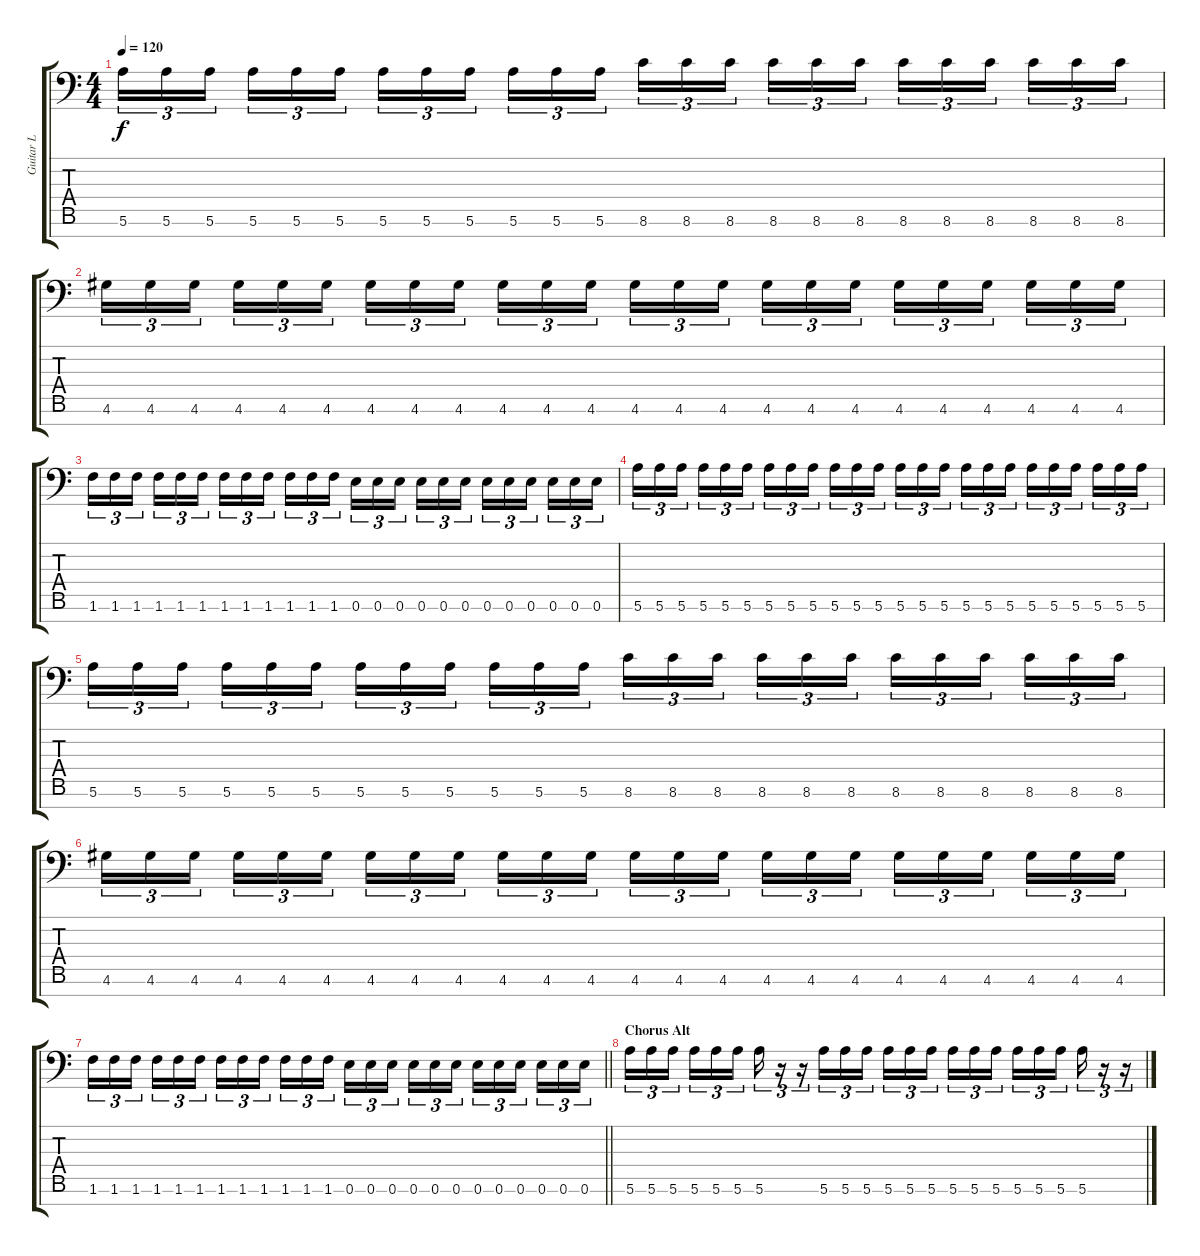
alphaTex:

\track ("Guitar L" "Guitar L") {instrument distortionguitar}
\staff {score tabs}
\tuning (E4 B3 G3 D3 A2 E2 A1) {hide}
\ts (4 4)
\tempo 120
\clef f4
\ks c
5.6.16{tu (3 2) dy f} 5.6.16{tu (3 2)} 5.6.16{tu (3 2) beam splitsecondary} 5.6.16{tu (3 2)} 5.6.16{tu (3 2)} 5.6.16{tu (3 2)} 5.6.16{tu (3 2)} 5.6.16{tu (3 2)} 5.6.16{tu (3 2) beam splitsecondary} 5.6.16{tu (3 2)} 5.6.16{tu (3 2)} 5.6.16{tu (3 2)} 8.6.16{tu (3 2)} 8.6.16{tu (3 2)} 8.6.16{tu (3 2) beam splitsecondary} 8.6.16{tu (3 2)} 8.6.16{tu (3 2)} 8.6.16{tu (3 2)} 8.6.16{tu (3 2)} 8.6.16{tu (3 2)} 8.6.16{tu (3 2) beam splitsecondary} 8.6.16{tu (3 2)} 8.6.16{tu (3 2)} 8.6.16{tu (3 2)} |
4.6.16{tu (3 2)} 4.6.16{tu (3 2)} 4.6.16{tu (3 2) beam splitsecondary} 4.6.16{tu (3 2)} 4.6.16{tu (3 2)} 4.6.16{tu (3 2)} 4.6.16{tu (3 2)} 4.6.16{tu (3 2)} 4.6.16{tu (3 2) beam splitsecondary} 4.6.16{tu (3 2)} 4.6.16{tu (3 2)} 4.6.16{tu (3 2)} 4.6.16{tu (3 2)} 4.6.16{tu (3 2)} 4.6.16{tu (3 2) beam splitsecondary} 4.6.16{tu (3 2)} 4.6.16{tu (3 2)} 4.6.16{tu (3 2)} 4.6.16{tu (3 2)} 4.6.16{tu (3 2)} 4.6.16{tu (3 2) beam splitsecondary} 4.6.16{tu (3 2)} 4.6.16{tu (3 2)} 4.6.16{tu (3 2)} |
1.6.16{tu (3 2)} 1.6.16{tu (3 2)} 1.6.16{tu (3 2) beam splitsecondary} 1.6.16{tu (3 2)} 1.6.16{tu (3 2)} 1.6.16{tu (3 2)} 1.6.16{tu (3 2)} 1.6.16{tu (3 2)} 1.6.16{tu (3 2) beam splitsecondary} 1.6.16{tu (3 2)} 1.6.16{tu (3 2)} 1.6.16{tu (3 2)} 0.6.16{tu (3 2)} 0.6.16{tu (3 2)} 0.6.16{tu (3 2) beam splitsecondary} 0.6.16{tu (3 2)} 0.6.16{tu (3 2)} 0.6.16{tu (3 2)} 0.6.16{tu (3 2)} 0.6.16{tu (3 2)} 0.6.16{tu (3 2) beam splitsecondary} 0.6.16{tu (3 2)} 0.6.16{tu (3 2)} 0.6.16{tu (3 2)} |
5.6.16{tu (3 2)} 5.6.16{tu (3 2)} 5.6.16{tu (3 2) beam splitsecondary} 5.6.16{tu (3 2)} 5.6.16{tu (3 2)} 5.6.16{tu (3 2)} 5.6.16{tu (3 2)} 5.6.16{tu (3 2)} 5.6.16{tu (3 2) beam splitsecondary} 5.6.16{tu (3 2)} 5.6.16{tu (3 2)} 5.6.16{tu (3 2)} 5.6.16{tu (3 2)} 5.6.16{tu (3 2)} 5.6.16{tu (3 2) beam splitsecondary} 5.6.16{tu (3 2)} 5.6.16{tu (3 2)} 5.6.16{tu (3 2)} 5.6.16{tu (3 2)} 5.6.16{tu (3 2)} 5.6.16{tu (3 2) beam splitsecondary} 5.6.16{tu (3 2)} 5.6.16{tu (3 2)} 5.6.16{tu (3 2)} |
5.6.16{tu (3 2)} 5.6.16{tu (3 2)} 5.6.16{tu (3 2) beam splitsecondary} 5.6.16{tu (3 2)} 5.6.16{tu (3 2)} 5.6.16{tu (3 2)} 5.6.16{tu (3 2)} 5.6.16{tu (3 2)} 5.6.16{tu (3 2) beam splitsecondary} 5.6.16{tu (3 2)} 5.6.16{tu (3 2)} 5.6.16{tu (3 2)} 8.6.16{tu (3 2)} 8.6.16{tu (3 2)} 8.6.16{tu (3 2) beam splitsecondary} 8.6.16{tu (3 2)} 8.6.16{tu (3 2)} 8.6.16{tu (3 2)} 8.6.16{tu (3 2)} 8.6.16{tu (3 2)} 8.6.16{tu (3 2) beam splitsecondary} 8.6.16{tu (3 2)} 8.6.16{tu (3 2)} 8.6.16{tu (3 2)} |
4.6.16{tu (3 2)} 4.6.16{tu (3 2)} 4.6.16{tu (3 2) beam splitsecondary} 4.6.16{tu (3 2)} 4.6.16{tu (3 2)} 4.6.16{tu (3 2)} 4.6.16{tu (3 2)} 4.6.16{tu (3 2)} 4.6.16{tu (3 2) beam splitsecondary} 4.6.16{tu (3 2)} 4.6.16{tu (3 2)} 4.6.16{tu (3 2)} 4.6.16{tu (3 2)} 4.6.16{tu (3 2)} 4.6.16{tu (3 2) beam splitsecondary} 4.6.16{tu (3 2)} 4.6.16{tu (3 2)} 4.6.16{tu (3 2)} 4.6.16{tu (3 2)} 4.6.16{tu (3 2)} 4.6.16{tu (3 2) beam splitsecondary} 4.6.16{tu (3 2)} 4.6.16{tu (3 2)} 4.6.16{tu (3 2)} |
\barLineRight lightlight
1.6.16{tu (3 2)} 1.6.16{tu (3 2)} 1.6.16{tu (3 2) beam splitsecondary} 1.6.16{tu (3 2)} 1.6.16{tu (3 2)} 1.6.16{tu (3 2)} 1.6.16{tu (3 2)} 1.6.16{tu (3 2)} 1.6.16{tu (3 2) beam splitsecondary} 1.6.16{tu (3 2)} 1.6.16{tu (3 2)} 1.6.16{tu (3 2)} 0.6.16{tu (3 2)} 0.6.16{tu (3 2)} 0.6.16{tu (3 2) beam splitsecondary} 0.6.16{tu (3 2)} 0.6.16{tu (3 2)} 0.6.16{tu (3 2)} 0.6.16{tu (3 2)} 0.6.16{tu (3 2)} 0.6.16{tu (3 2) beam splitsecondary} 0.6.16{tu (3 2)} 0.6.16{tu (3 2)} 0.6.16{tu (3 2)} |
\section ("" "Chorus Alt")
5.6.16{tu (3 2)} 5.6.16{tu (3 2)} 5.6.16{tu (3 2) beam splitsecondary} 5.6.16{tu (3 2)} 5.6.16{tu (3 2)} 5.6.16{tu (3 2)} 5.6.16{tu (3 2)} r.16{tu (3 2)} r.16{tu (3 2)} 5.6.16{tu (3 2)} 5.6.16{tu (3 2)} 5.6.16{tu (3 2)} 5.6.16{tu (3 2)} 5.6.16{tu (3 2)} 5.6.16{tu (3 2) beam splitsecondary} 5.6.16{tu (3 2)} 5.6.16{tu (3 2)} 5.6.16{tu (3 2)} 5.6.16{tu (3 2)} 5.6.16{tu (3 2)} 5.6.16{tu (3 2) beam splitsecondary} 5.6.16{tu (3 2)} r.16{tu (3 2)} r.16{tu (3 2)}
